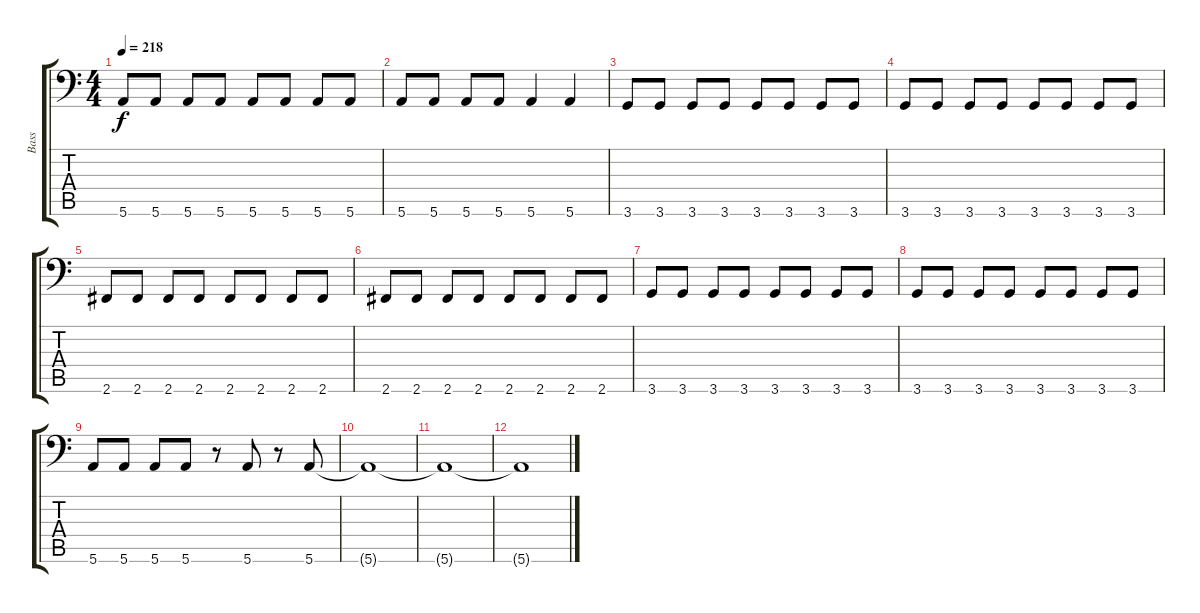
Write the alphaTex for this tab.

\track ("Bass" "Bass") {instrument electricbasspick}
\staff {score tabs}
\tuning (E3 B2 G2 D2 A1 E1) {hide}
\ts (4 4)
\tempo 218
\clef f4
\ks c
5.6.8{dy f} 5.6.8 5.6.8 5.6.8 5.6.8 5.6.8 5.6.8 5.6.8 |
5.6.8 5.6.8 5.6.8 5.6.8 5.6.4 5.6.4 |
3.6.8 3.6.8 3.6.8 3.6.8 3.6.8 3.6.8 3.6.8 3.6.8 |
3.6.8 3.6.8 3.6.8 3.6.8 3.6.8 3.6.8 3.6.8 3.6.8 |
2.6.8 2.6.8 2.6.8 2.6.8 2.6.8 2.6.8 2.6.8 2.6.8 |
2.6.8 2.6.8 2.6.8 2.6.8 2.6.8 2.6.8 2.6.8 2.6.8 |
3.6.8 3.6.8 3.6.8 3.6.8 3.6.8 3.6.8 3.6.8 3.6.8 |
3.6.8 3.6.8 3.6.8 3.6.8 3.6.8 3.6.8 3.6.8 3.6.8 |
5.6.8 5.6.8 5.6.8 5.6.8 r.8 5.6.8 r.8 5.6.8 |
5.6{t}.1 |
5.6{t}.1{volume 0} |
5.6{t}.1
